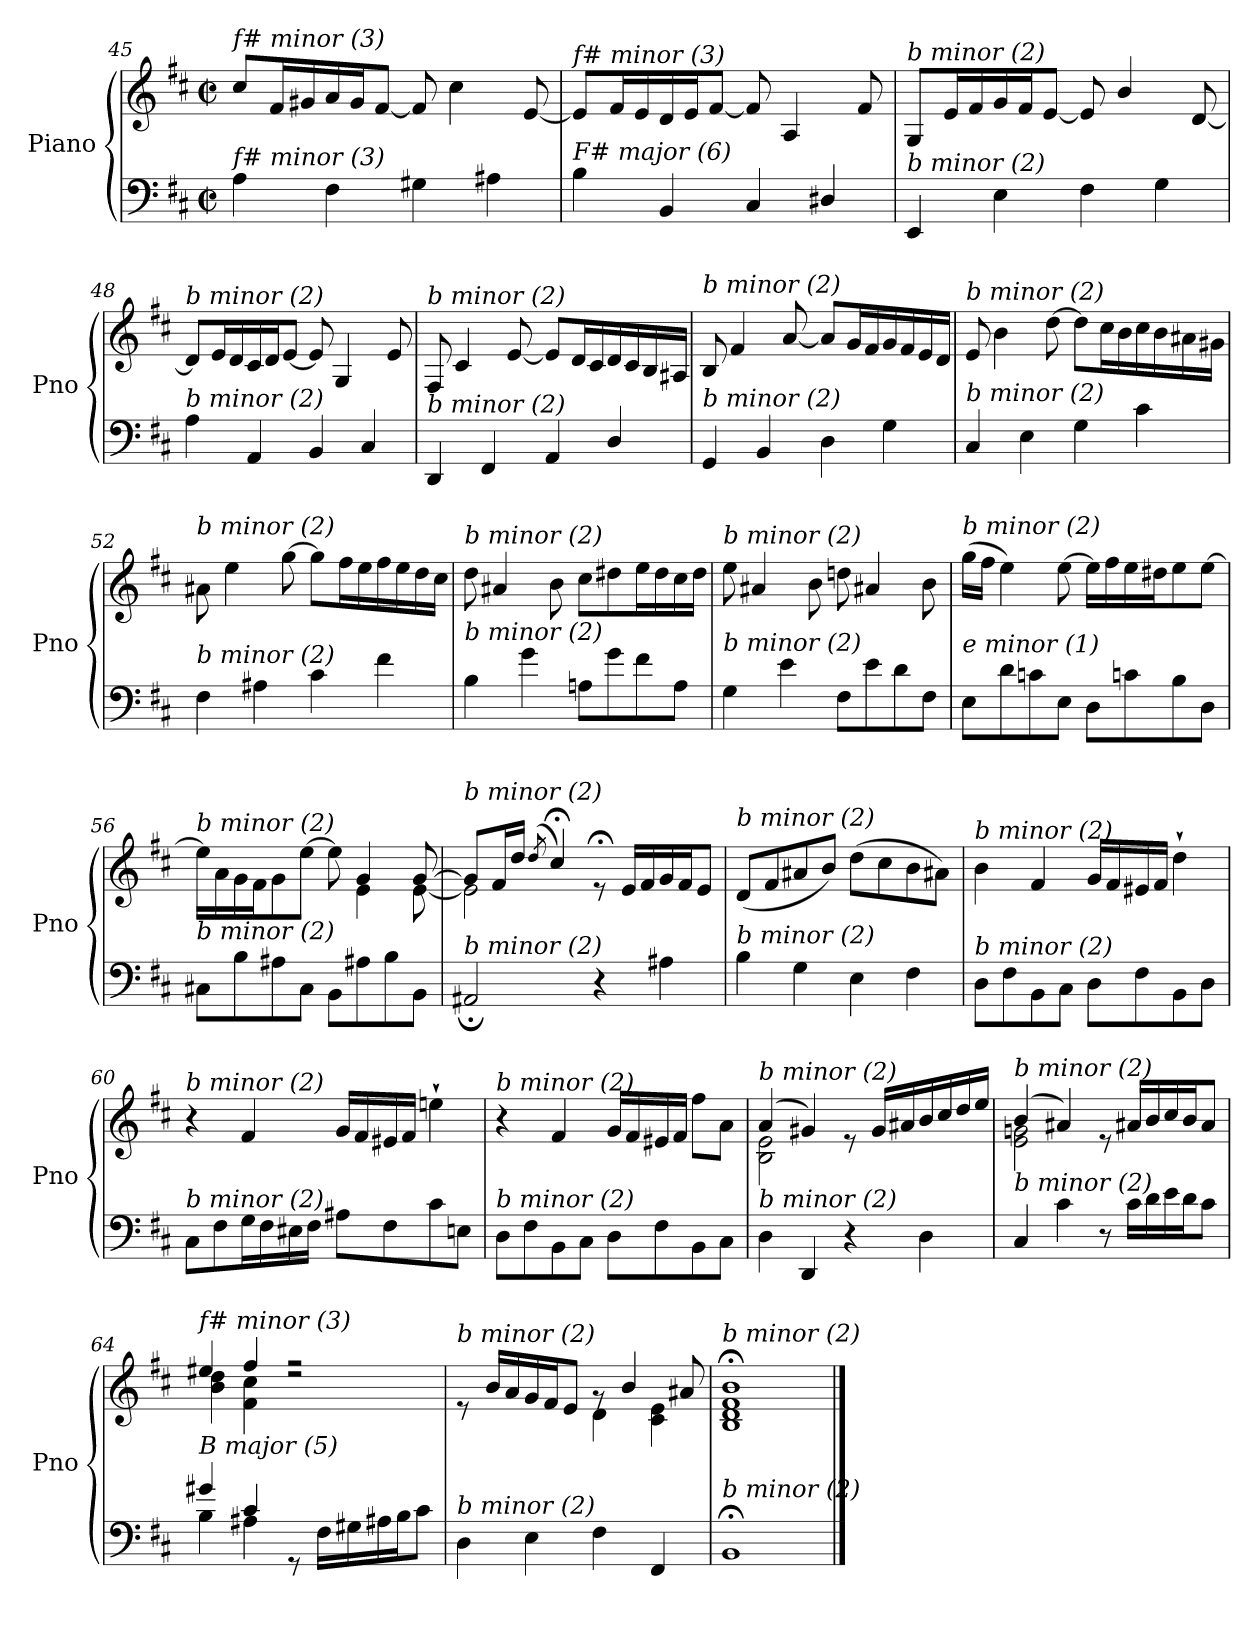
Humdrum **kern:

**kern	**kern
*part1	*part1
*staff2	*staff1
*I"Piano	*
*I'Pno	*
!!LO:LB:g=z
*clefF4	*clefG2
*k[f#c#]	*k[f#c#]
*M2/2	*M2/2
*met(c|)	*met(c|)
=45	=45
!	!LO:TX:i:t=f# minor (3)
!LO:TX:i:t=f# minor (3)	!
4A\	8cc#/L
.	16f#/L
.	16g#X/
4F#\	16a/
.	16g#/J
.	[8f#/J
4G#X\	8f#/]
.	4cc#\
4A#X\	.
.	[8e/
=46	=46
!	!LO:TX:i:t=f# minor (3)
!LO:TX:i:t=F# major (6)	!
4B\	8e/L]
.	16f#/L
.	16e/
4BB/	16d/
.	16e/J
.	[8f#/J
4C#/	8f#/]
.	4A/
4D#X/	.
.	8f#/
=47	=47
!	!LO:TX:i:t=b minor (2)
!LO:TX:i:t=b minor (2)	!
4EE/	8G/L
.	16e/L
.	16f#/
4E\	16g/
.	16f#/J
.	[8e/J
4F#\	8e/]
.	4b/
4G\	.
.	[8d/
=48	=48
!	!LO:TX:i:t=b minor (2)
!LO:TX:i:t=b minor (2)	!
4A\	8d/L]
.	16e/L
.	16d/
4AA/	16c#/
.	16d/J
.	[8e/J
4BB/	8e/]
.	4G/
4C#/	.
.	8e/
!!LO:PB:g=z
=49	=49
!	!LO:TX:i:t=b minor (2)
!LO:TX:i:t=b minor (2)	!
4DD/	8F#/
.	4c#/
4FF#/	.
.	[8e/
4AA/	8e/L]
.	16d/L
.	16c#/
4D/	16d/
.	16c#/
.	16B/
.	16A#X/JJ
=50	=50
!	!LO:TX:i:t=b minor (2)
!LO:TX:i:t=b minor (2)	!
4GG/	8B/
.	4f#/
4BB/	.
.	[8a/
4D\	8a/L]
.	16g/L
.	16f#/
4G\	16g/
.	16f#/
.	16e/
.	16d/JJ
=51	=51
!	!LO:TX:i:t=b minor (2)
!LO:TX:i:t=b minor (2)	!
4C#/	8e/
.	4b\
4E\	.
.	[8dd\
4G\	8dd\L]
.	16cc#\L
.	16b\
4c#\	16cc#\
.	16b\
.	16a#X\
.	16g#X\JJ
=52	=52
!	!LO:TX:i:t=b minor (2)
!LO:TX:i:t=b minor (2)	!
4F#\	8a#X\
.	4ee\
4A#X\	.
.	[8gg\
4c#\	8gg\L]
.	16ff#\L
.	16ee\
4f#\	16ff#\
.	16ee\
.	16dd\
.	16cc#\JJ
!!LO:LB:g=z
=53	=53
!	!LO:TX:i:t=b minor (2)
!LO:TX:i:t=b minor (2)	!
4B\	8dd\
.	4a#X/
4g\	.
.	8b\
8An\L	8cc#\L
8g\	8dd#X\
8f#\	16ee\L
.	16dd#\
8A\J	16cc#\
.	16dd#\JJ
=54	=54
!	!LO:TX:i:t=b minor (2)
!LO:TX:i:t=b minor (2)	!
4G\	8ee\
.	4a#X/
4e\	.
.	8b\
8F#\L	8ddn\
8e\	4a#X/
8d\	.
8F#\J	8b\
=55	=55
!	!LO:TX:i:t=b minor (2)
!LO:TX:i:t=e minor (1)	!
8E\L	(16gg\LL
.	16ff#\JJ
8d\	4ee\)
8cn\	.
8E\J	[8ee\
8D\L	16ee\LL]
.	16ff#\
8cn\	16ee\
.	16dd#X\J
8B\	8ee\
8D\J	[8ee\J
=56	=56
*^	*^
!	!	!LO:TX:i:t=b minor (2)	!
!LO:TX:i:t=b minor (2)	!	!	!
2ryy	8C#X\L	16ee\LL]	2ryy
.	.	16a\	.
.	8B\	16g\	.
.	.	16f#\J	.
.	8A#X\	8g\	.
.	8C#\J	[8ee\J	.
8ryy	8BB\L	8ee\]	8ryy
4.ryy	8A#X\	4g/	4e\
.	8B\	.	.
.	8BB\J	[8g/	[8e\
=57	=57	=57	=57
!	!	!LO:TX:i:t=b minor (2)	!
!LO:TX:i:t=b minor (2)	!	!	!
2ryy	2AA#X;/	8g/L]	2e\]
.	.	16f#/L	.
.	.	16dd/JJ	.
.	.	(>8qdd/	.
.	.	4cc#;</)	.
2ryy	4r	8r;<e	2ryy
.	.	16e/LL	.
.	.	16f#/	.
.	4A#X\	16g/	.
.	.	16f#/J	.
.	.	8e/J	.
*v	*v	*	*
*	*v	*v
!!LO:LB:g=z
=58	=58
!	!LO:TX:i:t=b minor (2)
!LO:TX:i:t=b minor (2)	!
4B\	(8d/L
.	8f#/
4G\	8a#X/
.	8b/J)
4E\	(8dd\L
.	8cc#\
4F#\	8b\
.	8a#X\J)
=59	=59
!	!LO:TX:i:t=b minor (2)
!LO:TX:i:t=b minor (2)	!
8D\L	4b\
8F#\	.
8BB\	4f#/
8C#\J	.
8D\L	16g/LL
.	16f#/
8F#\	16e#Xi/
.	16f#/JJ
8BB\	4dd`\
8D\J	.
=60	=60
!	!LO:TX:i:t=b minor (2)
!LO:TX:i:t=b minor (2)	!
8C#\L	4r
8F#\	.
16G\L	4f#/
16F#\	.
16E#Xi\	.
16F#\JJ	.
8A#X\L	16g/LL
.	16f#/
8F#\	16e#Xi/
.	16f#/JJ
8c#\	4een`\
8En\J	.
=61	=61
!	!LO:TX:i:t=b minor (2)
!LO:TX:i:t=b minor (2)	!
8D\L	4r
8F#\	.
8BB\	4f#/
8C#\J	.
8D\L	16g/LL
.	16f#/
8F#\	16e#Xi/
.	16f#/JJ
8BB\	8ff#\L
8C#\J	8a\J
!!LO:LB:g=z
=62	=62
*^	*^
!	!	!LO:TX:i:t=b minor (2)	!
!LO:TX:i:t=b minor (2)	!	!	!
2ryy	4D\	(4a/	2B\ 2e\
.	4DD/	4g#X/)	.
2ryy	4r	8re	2ryy
.	.	16g#/LL	.
.	.	16a#X/	.
.	4D\	16b/	.
.	.	16cc#/	.
.	.	16dd/	.
.	.	16ee/JJ	.
=63	=63	=63	=63
!	!	!LO:TX:i:t=b minor (2)	!
!LO:TX:i:t=b minor (2)	!	!	!
2ryy	4C#/	(4b/	2e\ 2gn\
.	4c#\	4a#X/)	.
2ryy	8r	8re	2ryy
.	16c#\LL	16a#X/LL	.
.	16d\	16b/	.
.	16e\	16cc#/	.
.	16d\J	16b/J	.
.	8c#\J	8a#/J	.
=64	=64	=64	=64
*	*	*	*^
!	!	!LO:TX:i:t=f# minor (3)	!	!
!LO:TX:i:t=B major (5)	!	!	!	!
4g#X/	4B\	4ee#X/	4b\ 4dd\	2ryy
4c#/	4A#X\	4ff#/	4f#\ 4cc#\	.
8rGG	2ryy	2r	2rdd	2ryy
16F#\LL	.	.	.	.
16G#X\	.	.	.	.
16A#X\	.	.	.	.
16B\J	.	.	.	.
8c#\J	.	.	.	.
*	*	*	*v	*v
=65	=65	=65	=65
!	!	!LO:TX:i:t=b minor (2)	!
!LO:TX:i:t=b minor (2)	!	!	!
2ryy	4D\	8re	2ryy
.	.	16b/LL	.
.	.	16a/	.
.	4E\	16g/	.
.	.	16f#/J	.
.	.	8e/J	.
2ryy	4F#\	8rg	4d\
.	.	4b/	.
.	4FF#/	.	4c#\ 4e\
.	.	8a#X/	.
*v	*v	*	*
*	*v	*v
=66	=66
!	!LO:TX:i:t=b minor (2)
!LO:TX:i:t=b minor (2)	!
1BB;	1B;< 1d;< 1f#;< 1b;<
==	==
*-	*-
